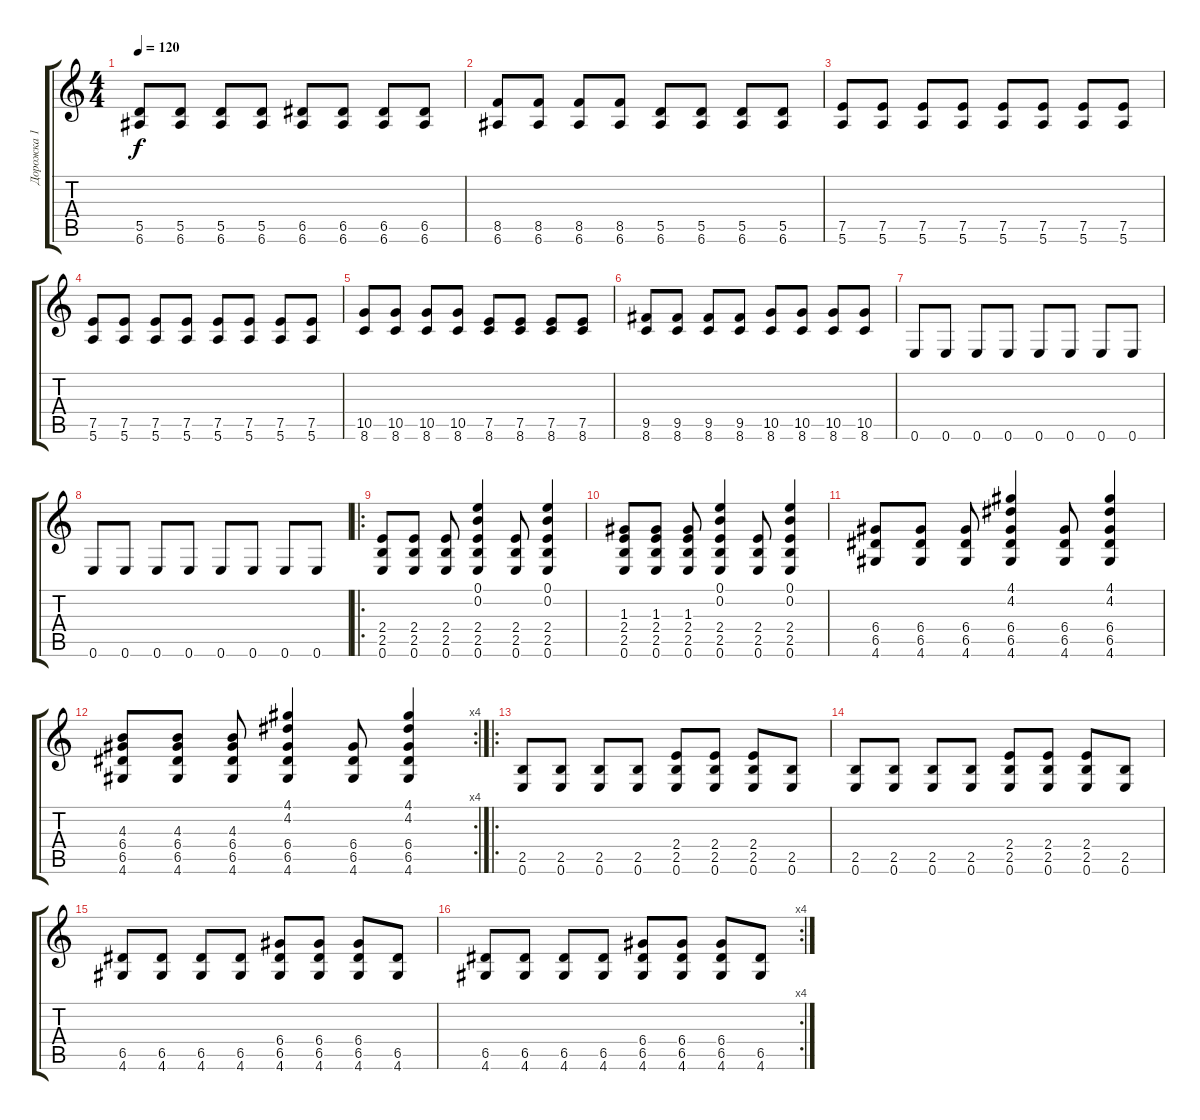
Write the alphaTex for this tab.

\track ("Дорожка 1" "Дорожка 1") {instrument overdrivenguitar}
\staff {score tabs}
\tuning (E4 B3 G3 D3 A2 E2) {hide}
\ts (4 4)
\tempo 120
\clef g2
\ks c
(5.5 6.6).8{dy f} (5.5 6.6).8 (5.5 6.6).8 (5.5 6.6).8 (6.5 6.6).8 (6.5 6.6).8 (6.5 6.6).8 (6.5 6.6).8 |
(8.5 6.6).8 (8.5 6.6).8 (8.5 6.6).8 (8.5 6.6).8 (5.5 6.6).8 (5.5 6.6).8 (5.5 6.6).8 (5.5 6.6).8 |
(7.5 5.6).8 (7.5 5.6).8 (7.5 5.6).8 (7.5 5.6).8 (7.5 5.6).8 (7.5 5.6).8 (7.5 5.6).8 (7.5 5.6).8 |
(7.5 5.6).8 (7.5 5.6).8 (7.5 5.6).8 (7.5 5.6).8 (7.5 5.6).8 (7.5 5.6).8 (7.5 5.6).8 (7.5 5.6).8 |
(10.5 8.6).8 (10.5 8.6).8 (10.5 8.6).8 (10.5 8.6).8 (7.5 8.6).8 (7.5 8.6).8 (7.5 8.6).8 (7.5 8.6).8 |
(9.5 8.6).8 (9.5 8.6).8 (9.5 8.6).8 (9.5 8.6).8 (10.5 8.6).8 (10.5 8.6).8 (10.5 8.6).8 (10.5 8.6).8 |
0.6.8 0.6.8 0.6.8 0.6.8 0.6.8 0.6.8 0.6.8 0.6.8 |
0.6.8 0.6.8 0.6.8 0.6.8 0.6.8 0.6.8 0.6.8 0.6.8 |
\ro
(2.4 2.5 0.6).8 (2.4 2.5 0.6).8 (2.4 2.5 0.6).8 (0.1 0.2 2.4 2.5 0.6).4 (2.4 2.5 0.6).8 (0.1 0.2 2.4 2.5 0.6).4 |
(1.3 2.4 2.5 0.6).8 (1.3 2.4 2.5 0.6).8 (1.3 2.4 2.5 0.6).8 (0.1 0.2 2.4 2.5 0.6).4 (2.4 2.5 0.6).8 (0.1 0.2 2.4 2.5 0.6).4 |
(6.4 6.5 4.6).8 (6.4 6.5 4.6).8 (6.4 6.5 4.6).8 (4.1 4.2 6.4 6.5 4.6).4 (6.4 6.5 4.6).8 (4.1 4.2 6.4 6.5 4.6).4 |
\rc 4
(4.3 6.4 6.5 4.6).8 (4.3 6.4 6.5 4.6).8 (4.3 6.4 6.5 4.6).8 (4.1 4.2 6.4 6.5 4.6).4 (6.4 6.5 4.6).8 (4.1 4.2 6.4 6.5 4.6).4 |
\ro
(2.5 0.6).8 (2.5 0.6).8 (2.5 0.6).8 (2.5 0.6).8 (2.4 2.5 0.6).8 (2.4 2.5 0.6).8 (2.4 2.5 0.6).8 (2.5 0.6).8 |
(2.5 0.6).8 (2.5 0.6).8 (2.5 0.6).8 (2.5 0.6).8 (2.4 2.5 0.6).8 (2.4 2.5 0.6).8 (2.4 2.5 0.6).8 (2.5 0.6).8 |
(6.5 4.6).8 (6.5 4.6).8 (6.5 4.6).8 (6.5 4.6).8 (6.4 6.5 4.6).8 (6.4 6.5 4.6).8 (6.4 6.5 4.6).8 (6.5 4.6).8 |
\rc 4
(6.5 4.6).8 (6.5 4.6).8 (6.5 4.6).8 (6.5 4.6).8 (6.4 6.5 4.6).8 (6.4 6.5 4.6).8 (6.4 6.5 4.6).8 (6.5 4.6).8
